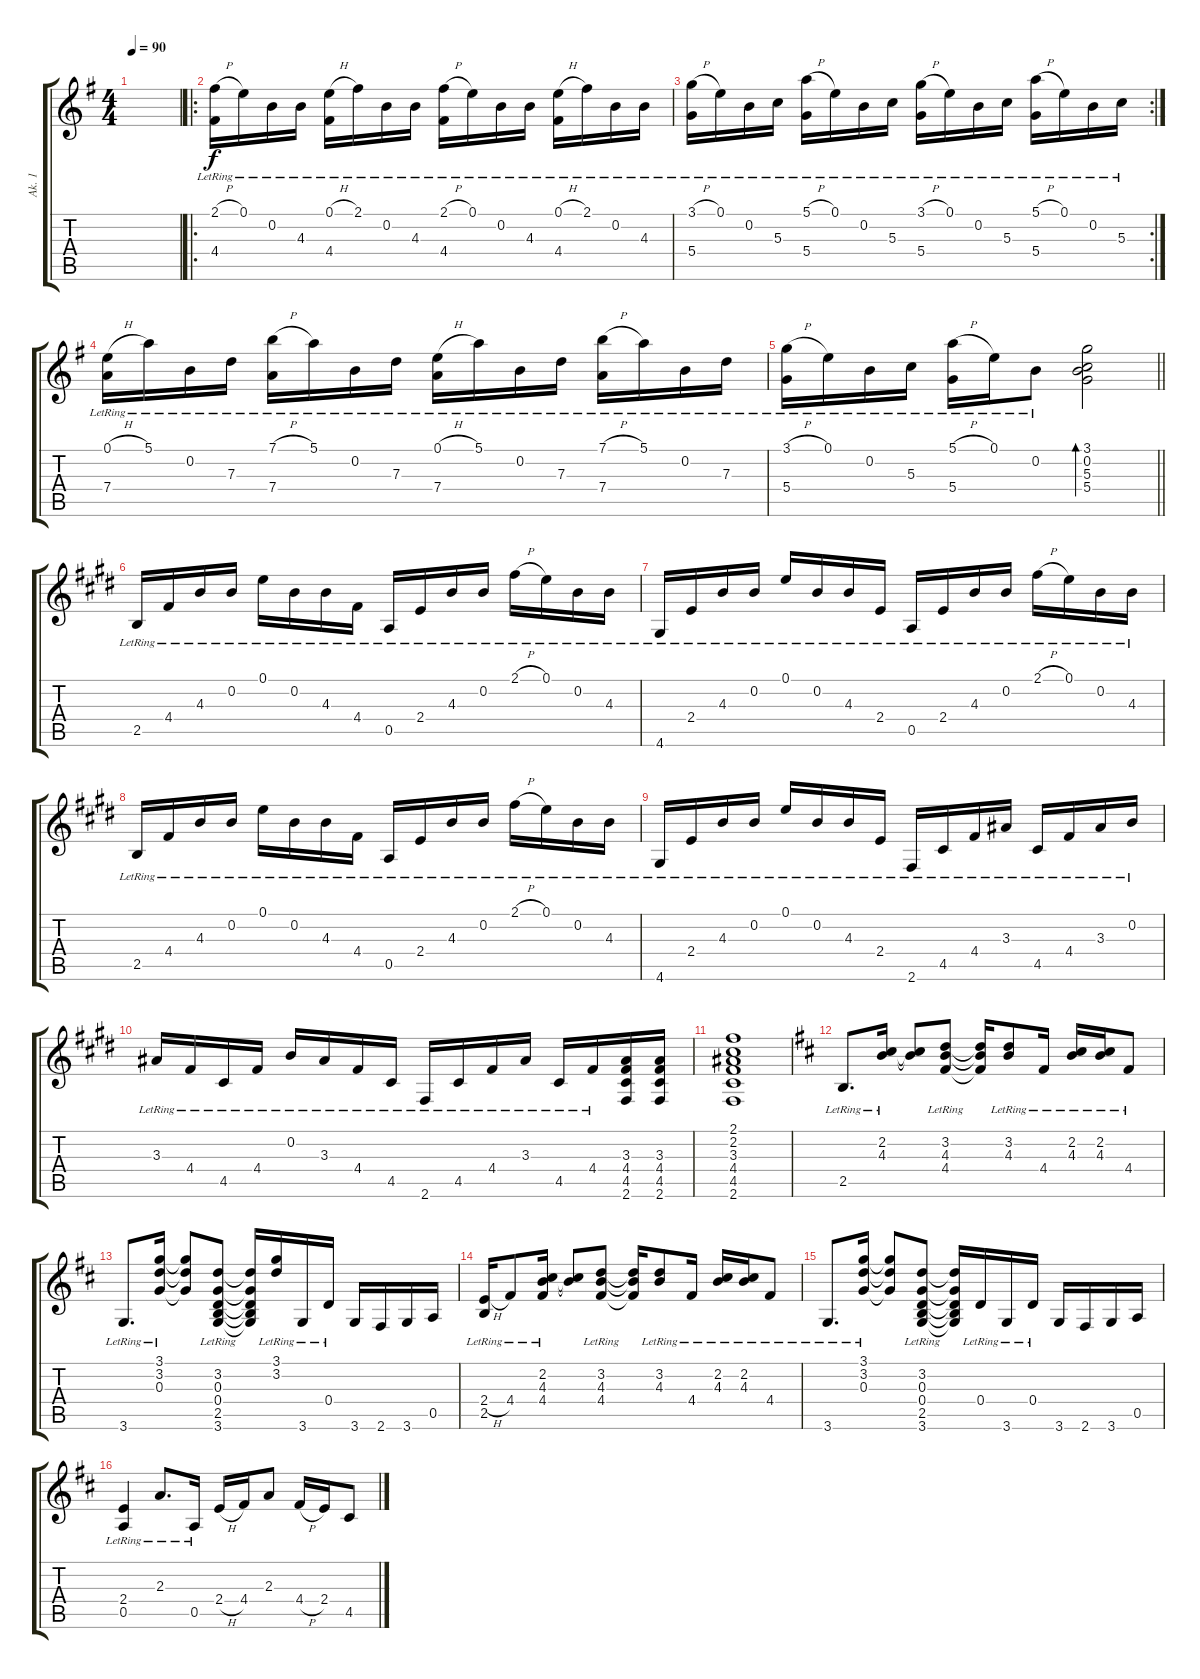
\track ("Ak. 1" "Ak. 1") {instrument acousticguitarsteel}
\staff {score tabs}
\tuning (E4 B3 G3 D3 A2 E2) {hide}
\ts (4 4)
\tempo 90
\clef g2
\ks g
|
\ro
(2.1{h lr} 4.4{lr}).16 0.1{lr}.16 0.2{lr}.16 4.3{lr}.16 (0.1{h lr} 4.4{lr}).16 2.1{lr}.16 0.2{lr}.16 4.3{lr}.16 (2.1{h lr} 4.4{lr}).16 0.1{lr}.16 0.2{lr}.16 4.3{lr}.16 (0.1{h lr} 4.4{lr}).16 2.1{lr}.16 0.2{lr}.16 4.3{lr}.16 |
\rc 2
(3.1{h lr} 5.4{lr}).16 0.1{lr}.16 0.2{lr}.16 5.3{lr}.16 (5.1{h lr} 5.4{lr}).16 0.1{lr}.16 0.2{lr}.16 5.3{lr}.16 (3.1{h lr} 5.4{lr}).16 0.1{lr}.16 0.2{lr}.16 5.3{lr}.16 (5.1{h lr} 5.4{lr}).16 0.1{lr}.16 0.2{lr}.16 5.3{lr}.16 |
(0.1{h lr} 7.4{lr}).16 5.1{lr}.16 0.2{lr}.16 7.3{lr}.16 (7.1{h lr} 7.4{lr}).16 5.1{lr}.16 0.2{lr}.16 7.3{lr}.16 (0.1{h lr} 7.4{lr}).16 5.1{lr}.16 0.2{lr}.16 7.3{lr}.16 (7.1{h lr} 7.4{lr}).16 5.1{lr}.16 0.2{lr}.16 7.3{lr}.16 |
\barLineRight lightlight
(3.1{h lr} 5.4{lr}).16 0.1{lr}.16 0.2{lr}.16 5.3{lr}.16 (5.1{h lr} 5.4{lr}).16 0.1{lr}.16 0.2{lr}.8 (3.1 0.2 5.3 5.4).2{bd 120} |
\ks e
2.5{lr}.16 4.4{lr}.16 4.3{lr}.16 0.2{lr}.16 0.1{lr}.16 0.2{lr}.16 4.3{lr}.16 4.4{lr}.16 0.5{lr}.16 2.4{lr}.16 4.3{lr}.16 0.2{lr}.16 2.1{h lr}.16 0.1{lr}.16 0.2{lr}.16 4.3{lr}.16 |
4.6{lr}.16 2.4{lr}.16 4.3{lr}.16 0.2{lr}.16 0.1{lr}.16 0.2{lr}.16 4.3{lr}.16 2.4{lr}.16 0.5{lr}.16 2.4{lr}.16 4.3{lr}.16 0.2{lr}.16 2.1{h lr}.16 0.1{lr}.16 0.2{lr}.16 4.3{lr}.16 |
2.5{lr}.16 4.4{lr}.16 4.3{lr}.16 0.2{lr}.16 0.1{lr}.16 0.2{lr}.16 4.3{lr}.16 4.4{lr}.16 0.5{lr}.16 2.4{lr}.16 4.3{lr}.16 0.2{lr}.16 2.1{h lr}.16 0.1{lr}.16 0.2{lr}.16 4.3{lr}.16 |
4.6{lr}.16 2.4{lr}.16 4.3{lr}.16 0.2{lr}.16 0.1{lr}.16 0.2{lr}.16 4.3{lr}.16 2.4{lr}.16 2.6{lr}.16 4.5{lr}.16 4.4{lr}.16 3.3{lr}.16 4.5{lr}.16 4.4{lr}.16 3.3{lr}.16 0.2{lr}.16 |
3.3{lr}.16 4.4{lr}.16 4.5{lr}.16 4.4{lr}.16 0.2{lr}.16 3.3{lr}.16 4.4{lr}.16 4.5{lr}.16 2.6{lr}.16 4.5{lr}.16 4.4{lr}.16 3.3{lr}.16 4.5{lr}.16 4.4{lr}.16 (3.3 4.4 4.5 2.6).16 (3.3 4.4 4.5 2.6).16 |
(2.1 2.2 3.3 4.4 4.5 2.6).1 |
\ks d
2.5{lr}.8{d} (2.2{lr} 4.3{lr}).16 (2.2{t} 4.3{t}).8 (3.2{lr} 4.3{lr} 4.4{lr}).8 (3.2{t} 4.3{t} 4.4{t}).16 (3.2{lr} 4.3{lr}).8 4.4{lr}.16 (2.2{lr} 4.3{lr}).16 (2.2{lr} 4.3{lr}).16 4.4{lr}.8 |
3.6{lr}.8{d} (3.1{lr} 3.2{lr} 0.3{lr}).16 (3.1{t} 3.2{t} 0.3{t}).8 (3.2{lr} 0.3{lr} 0.4{lr} 2.5{lr} 3.6{lr}).8 (3.2{t} 0.3{t} 0.4{t} 2.5{t} 3.6{t}).16 (3.1{lr} 3.2{lr}).16 3.6{lr}.16 0.4{lr}.16 3.6.16 2.6.16 3.6.16 0.5.16 |
(2.4{h lr} 2.5{lr}).16 4.4{lr}.8 (2.2{lr} 4.3{lr} 4.4{lr}).16 (2.2{t} 4.3{t}).8 (3.2{lr} 4.3{lr} 4.4{lr}).8 (3.2{t} 4.3{t} 4.4{t}).16 (3.2{lr} 4.3{lr}).8 4.4{lr}.16 (2.2{lr} 4.3{lr}).16 (2.2{lr} 4.3{lr}).16 4.4{lr}.8 |
3.6{lr}.8{d} (3.1{lr} 3.2{lr} 0.3{lr}).16 (3.1{t} 3.2{t} 0.3{t}).8 (3.2{lr} 0.3{lr} 0.4{lr} 2.5{lr} 3.6{lr}).8 (3.2{t} 0.3{t} 0.4{t} 2.5{t} 3.6{t}).16 0.4{lr}.16 3.6{lr}.16 0.4{lr}.16 3.6.16 2.6.16 3.6.16 0.5.16 |
(2.4{lr} 0.5{lr}).4 2.3{lr}.8{d} 0.5{lr}.16 2.4{h}.16 4.4.16 2.3.8 4.4{h}.16 2.4.16 4.5.8
